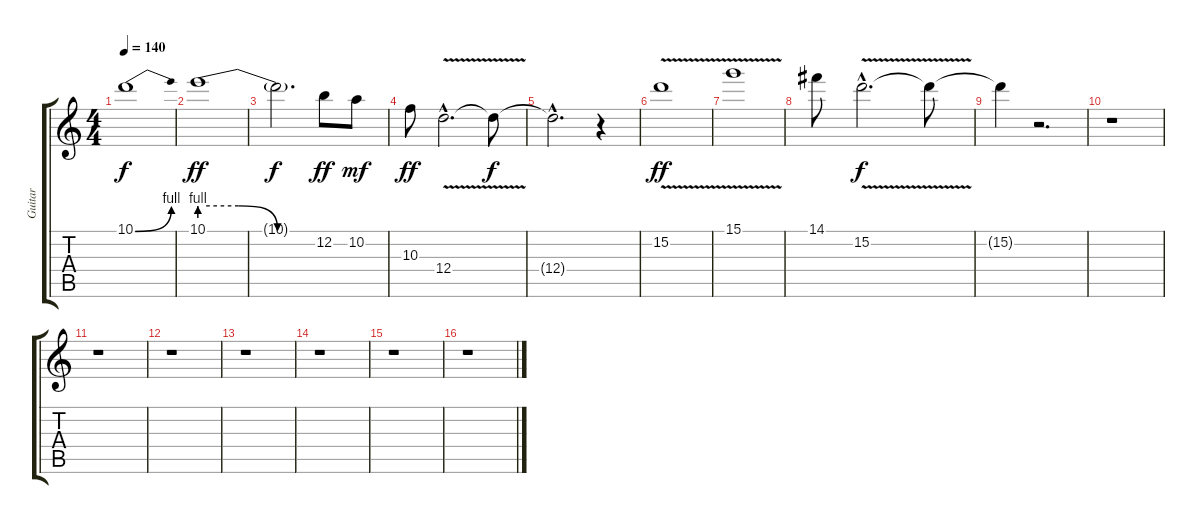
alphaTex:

\track ("Guitar" "Guitar") {instrument distortionguitar}
\staff {score tabs}
\tuning (E4 B3 G3 D3 A2 E2) {hide}
\ts (4 4)
\tempo 140
\clef g2
\ks c
10.1{be (bend 0 0 60 4)}.1{dy f} |
10.1{be (custom 0 4 20 4 40 0 60 0)}.1{dy ff} |
10.1{t}.2{d dy f} 12.2.8{dy ff} 10.2.8{dy mf} |
10.3.8{dy ff} 12.4{v hac}.2{d} 12.4{t}.8{dy f} |
12.4{hac t}.2{d} r.4 |
15.2{v}.1{dy ff} |
15.1{v}.1 |
14.1.8 15.2{v hac}.2{d dy f} 15.2{t}.8 |
15.2{t}.4 r.2{d} |
r.1 |
r.1 |
r.1 |
r.1 |
r.1 |
r.1 |
r.1
